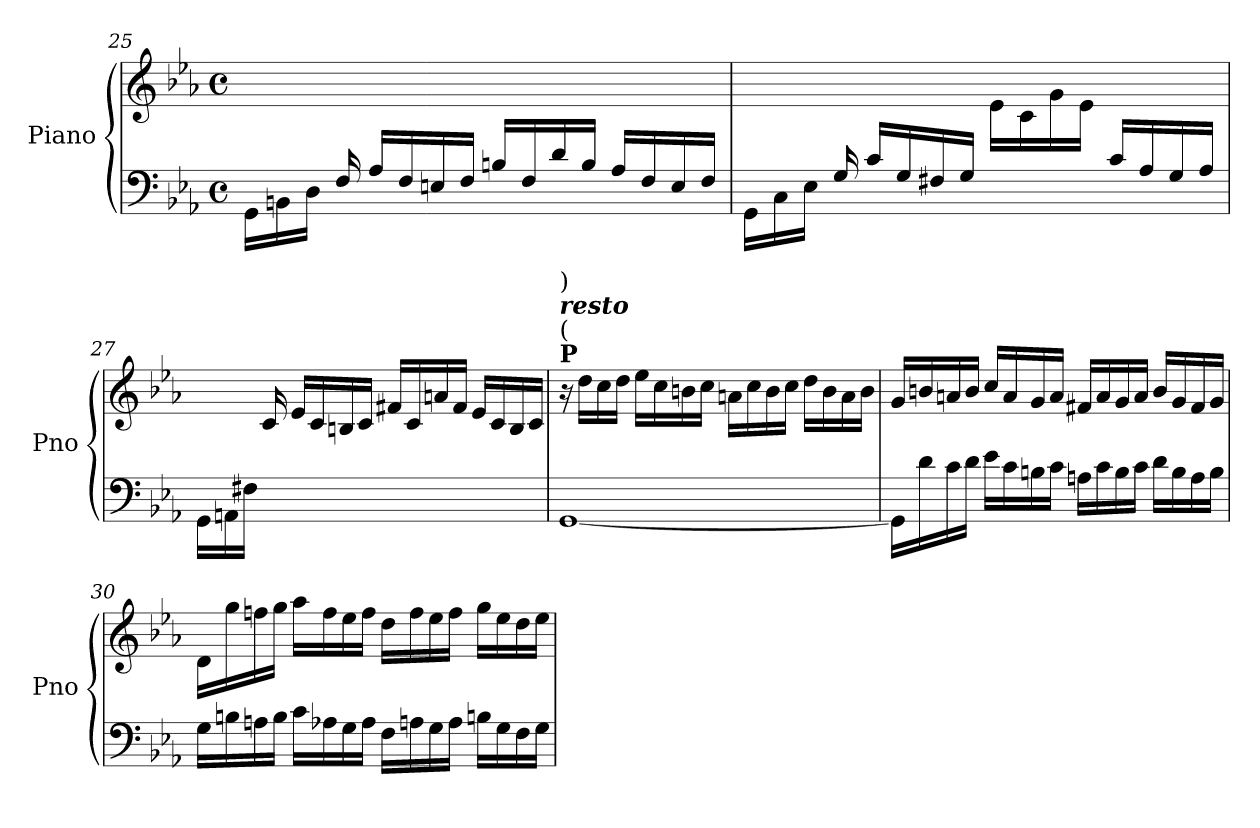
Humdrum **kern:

**kern	**kern
*part1	*part1
*staff2	*staff1
*I"Piano	*
*I'Pno	*
*clefF4	*clefG2
*k[b-e-a-]	*k[b-e-a-]
*M4/4	*M4/4
*met(c)	*met(c)
=25	=25
16GG\LL	1ryy
16BBn\	.
16D\JJ	.
16F/	.
16A-/LL	.
16F/	.
16En/	.
16F/JJ	.
16Bn/LL	.
16F/	.
16d/	.
16B/JJ	.
16A-/LL	.
16F/	.
16E/	.
16F/JJ	.
!!LO:LB:g=z
=26	=26
*	*^
16GG\LL	1ryy	2ryy
16C\	.	.
16E-\JJ	.	.
16G/	.	.
16c/LL	.	.
16G/	.	.
16F#X/	.	.
16G/JJ	.	.
4ryy	.	16e-\LL
.	.	16c\
.	.	16g\
.	.	16e-\JJ
16c/LL	.	4ryy
16A-/	.	.
16G/	.	.
16A-/JJ	.	.
*	*v	*v
=27	=27
16GG\LL	8.ryy
16AAn\	.
16F#X\JJ	.
16ryy	16c/
4ryy	16e-/LL
.	16c/
.	16Bn/
.	16c/JJ
2ryy	16f#X/LL
.	16c/
.	16an/
.	16f#/JJ
.	16e-/LL
.	16c/
.	16B/
.	16c/JJ
!!LO:LB:g=z
=28	=28
!	!LO:TX:a:B:t=P
!	!LO:TX:a:t=(
!	!LO:TX:a:Bi:t=resto
!	!LO:TX:a:t=)
[1GG	16r
.	16dd\LL
.	16cc\
.	16dd\JJ
.	16ee-\LL
.	16cc\
.	16bn\
.	16cc\JJ
.	16an\LL
.	16cc\
.	16b\
.	16cc\JJ
.	16dd\LL
.	16b\
.	16a\
.	16b\JJ
=29	=29
16GG\LL]	16g/LL
16d\	16bn/
16c\	16an/
16d\JJ	16b/JJ
16e-\LL	16cc/LL
16c\	16a/
16Bn\	16g/
16c\JJ	16a/JJ
16An\LL	16f#X/LL
16c\	16a/
16B\	16g/
16c\JJ	16a/JJ
16d\LL	16b/LL
16B\	16g/
16A\	16f#/
16B\JJ	16g/JJ
!!LO:PB:g=z
=30	=30
16G\LL	16d\LL
16Bn\	16gg\
16An\	16ffn\
16B\JJ	16gg\JJ
16c\LL	16aa-\LL
16A-X\	16ff\
16G\	16ee-\
16A-\JJ	16ff\JJ
16F\LL	16dd\LL
16An\	16ff\
16G\	16ee-\
16A\JJ	16ff\JJ
16Bn\LL	16gg\LL
16G\	16ee-\
16F\	16dd\
16G\JJ	16ee-\JJ
=	=
*-	*-
